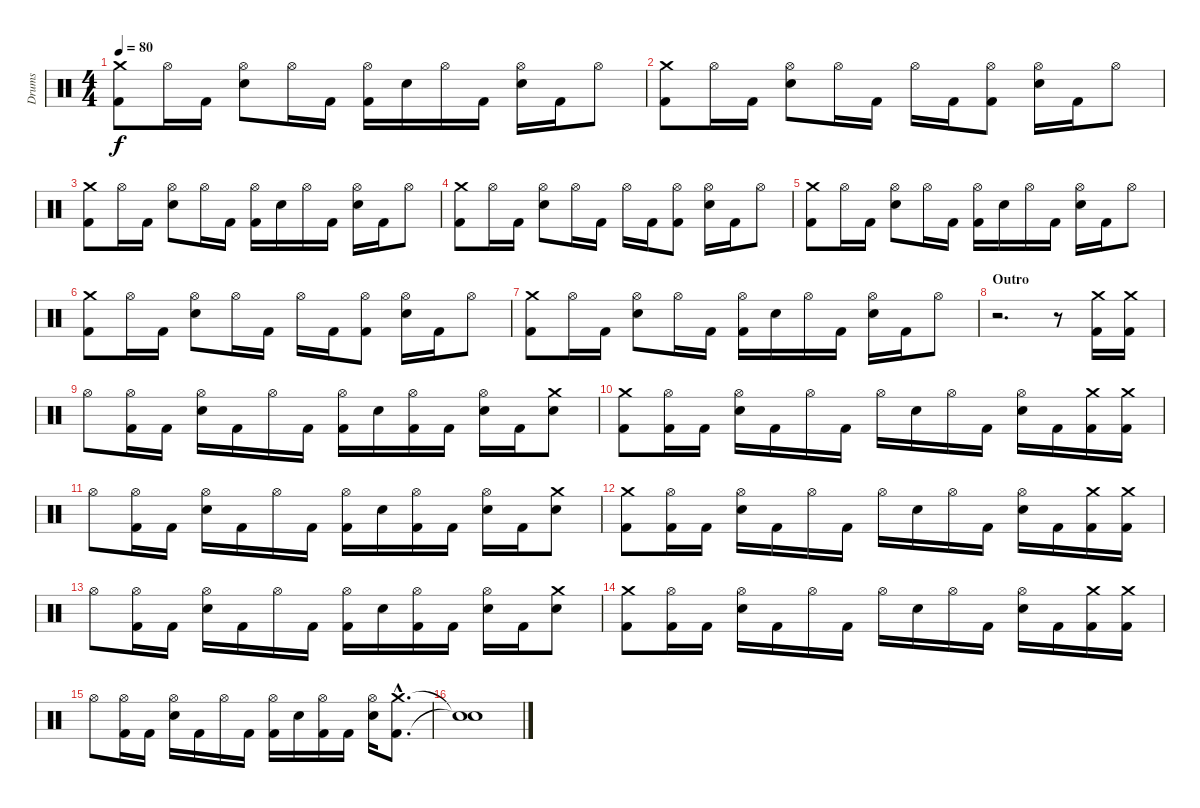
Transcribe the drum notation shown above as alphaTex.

\track ("Drums" "Drums") {instrument percussion}
\staff {score}
\articulation defaults
\ts (4 4)
\tempo 80
\clef neutral
\ks c
("Crash medium (hit)" "Kick (hit) 2").8{dy f} "Hi-Hat (open)".16 "Kick (hit) 2".16 ("Hi-Hat (open)" "Electric Snare (hit)").8 "Hi-Hat (open)".16 "Kick (hit) 2".16 ("Hi-Hat (open)" "Kick (hit) 2").16 "Electric Snare (hit)".16 "Hi-Hat (open)".16 "Kick (hit) 2".16 ("Hi-Hat (open)" "Electric Snare (hit)").16 "Kick (hit) 2".16 "Hi-Hat (open)".8 |
("Crash medium (hit)" "Kick (hit) 2").8 "Hi-Hat (open)".16 "Kick (hit) 2".16 ("Hi-Hat (open)" "Electric Snare (hit)").8 "Hi-Hat (open)".16 "Kick (hit) 2".16 "Hi-Hat (open)".16 "Kick (hit) 2".16 ("Hi-Hat (open)" "Kick (hit) 2").8 ("Hi-Hat (open)" "Electric Snare (hit)").16 "Kick (hit) 2".16 "Hi-Hat (open)".8 |
("Crash medium (hit)" "Kick (hit) 2").8 "Hi-Hat (open)".16 "Kick (hit) 2".16 ("Hi-Hat (open)" "Electric Snare (hit)").8 "Hi-Hat (open)".16 "Kick (hit) 2".16 ("Hi-Hat (open)" "Kick (hit) 2").16 "Electric Snare (hit)".16 "Hi-Hat (open)".16 "Kick (hit) 2".16 ("Hi-Hat (open)" "Electric Snare (hit)").16 "Kick (hit) 2".16 "Hi-Hat (open)".8 |
("Crash medium (hit)" "Kick (hit) 2").8 "Hi-Hat (open)".16 "Kick (hit) 2".16 ("Hi-Hat (open)" "Electric Snare (hit)").8 "Hi-Hat (open)".16 "Kick (hit) 2".16 "Hi-Hat (open)".16 "Kick (hit) 2".16 ("Hi-Hat (open)" "Kick (hit) 2").8 ("Hi-Hat (open)" "Electric Snare (hit)").16 "Kick (hit) 2".16 "Hi-Hat (open)".8 |
("Crash medium (hit)" "Kick (hit) 2").8 "Hi-Hat (open)".16 "Kick (hit) 2".16 ("Hi-Hat (open)" "Electric Snare (hit)").8 "Hi-Hat (open)".16 "Kick (hit) 2".16 ("Hi-Hat (open)" "Kick (hit) 2").16 "Electric Snare (hit)".16 "Hi-Hat (open)".16 "Kick (hit) 2".16 ("Hi-Hat (open)" "Electric Snare (hit)").16 "Kick (hit) 2".16 "Hi-Hat (open)".8 |
("Crash medium (hit)" "Kick (hit) 2").8 "Hi-Hat (open)".16 "Kick (hit) 2".16 ("Hi-Hat (open)" "Electric Snare (hit)").8 "Hi-Hat (open)".16 "Kick (hit) 2".16 "Hi-Hat (open)".16 "Kick (hit) 2".16 ("Hi-Hat (open)" "Kick (hit) 2").8 ("Hi-Hat (open)" "Electric Snare (hit)").16 "Kick (hit) 2".16 "Hi-Hat (open)".8 |
("Crash medium (hit)" "Kick (hit) 2").8 "Hi-Hat (open)".16 "Kick (hit) 2".16 ("Hi-Hat (open)" "Electric Snare (hit)").8 "Hi-Hat (open)".16 "Kick (hit) 2".16 ("Hi-Hat (open)" "Kick (hit) 2").16 "Electric Snare (hit)".16 "Hi-Hat (open)".16 "Kick (hit) 2".16 ("Hi-Hat (open)" "Electric Snare (hit)").16 "Kick (hit) 2".16 "Hi-Hat (open)".8 |
\section ("" "Outro")
r.2{d} r.8 ("Crash medium (hit)" "Kick (hit) 2").16 ("Crash medium (hit)" "Kick (hit) 2").16 |
"Hi-Hat (open)".8 ("Hi-Hat (open)" "Kick (hit) 2").16 "Kick (hit) 2".16 ("Hi-Hat (open)" "Electric Snare (hit)").16 "Kick (hit) 2".16 "Hi-Hat (open)".16 "Kick (hit) 2".16 ("Hi-Hat (open)" "Kick (hit) 2").16 "Electric Snare (hit)".16 ("Hi-Hat (open)" "Kick (hit) 2").16 "Kick (hit) 2".16 ("Hi-Hat (open)" "Electric Snare (hit)").16 "Kick (hit) 2".16 ("Crash medium (hit)" "Electric Snare (hit)").8 |
("Crash medium (hit)" "Kick (hit) 2").8 ("Hi-Hat (open)" "Kick (hit) 2").16 "Kick (hit) 2".16 ("Hi-Hat (open)" "Electric Snare (hit)").16 "Kick (hit) 2".16 "Hi-Hat (open)".16 "Kick (hit) 2".16 "Hi-Hat (open)".16 "Electric Snare (hit)".16 "Hi-Hat (open)".16 "Kick (hit) 2".16 ("Hi-Hat (open)" "Electric Snare (hit)").16 "Kick (hit) 2".16 ("Crash medium (hit)" "Kick (hit) 2").16 ("Crash medium (hit)" "Kick (hit) 2").16 |
"Hi-Hat (open)".8 ("Hi-Hat (open)" "Kick (hit) 2").16 "Kick (hit) 2".16 ("Hi-Hat (open)" "Electric Snare (hit)").16 "Kick (hit) 2".16 "Hi-Hat (open)".16 "Kick (hit) 2".16 ("Hi-Hat (open)" "Kick (hit) 2").16 "Electric Snare (hit)".16 ("Hi-Hat (open)" "Kick (hit) 2").16 "Kick (hit) 2".16 ("Hi-Hat (open)" "Electric Snare (hit)").16 "Kick (hit) 2".16 ("Crash medium (hit)" "Electric Snare (hit)").8 |
("Crash medium (hit)" "Kick (hit) 2").8 ("Hi-Hat (open)" "Kick (hit) 2").16 "Kick (hit) 2".16 ("Hi-Hat (open)" "Electric Snare (hit)").16 "Kick (hit) 2".16 "Hi-Hat (open)".16 "Kick (hit) 2".16 "Hi-Hat (open)".16 "Electric Snare (hit)".16 "Hi-Hat (open)".16 "Kick (hit) 2".16 ("Hi-Hat (open)" "Electric Snare (hit)").16 "Kick (hit) 2".16 ("Crash medium (hit)" "Kick (hit) 2").16 ("Crash medium (hit)" "Kick (hit) 2").16 |
"Hi-Hat (open)".8 ("Hi-Hat (open)" "Kick (hit) 2").16 "Kick (hit) 2".16 ("Hi-Hat (open)" "Electric Snare (hit)").16 "Kick (hit) 2".16 "Hi-Hat (open)".16 "Kick (hit) 2".16 ("Hi-Hat (open)" "Kick (hit) 2").16 "Electric Snare (hit)".16 ("Hi-Hat (open)" "Kick (hit) 2").16 "Kick (hit) 2".16 ("Hi-Hat (open)" "Electric Snare (hit)").16 "Kick (hit) 2".16 ("Crash medium (hit)" "Electric Snare (hit)").8 |
("Crash medium (hit)" "Kick (hit) 2").8 ("Hi-Hat (open)" "Kick (hit) 2").16 "Kick (hit) 2".16 ("Hi-Hat (open)" "Electric Snare (hit)").16 "Kick (hit) 2".16 "Hi-Hat (open)".16 "Kick (hit) 2".16 "Hi-Hat (open)".16 "Electric Snare (hit)".16 "Hi-Hat (open)".16 "Kick (hit) 2".16 ("Hi-Hat (open)" "Electric Snare (hit)").16 "Kick (hit) 2".16 ("Crash medium (hit)" "Kick (hit) 2").16 ("Crash medium (hit)" "Kick (hit) 2").16 |
"Hi-Hat (open)".8 ("Hi-Hat (open)" "Kick (hit) 2").16 "Kick (hit) 2".16 ("Hi-Hat (open)" "Electric Snare (hit)").16 "Kick (hit) 2".16 "Hi-Hat (open)".16 "Kick (hit) 2".16 ("Hi-Hat (open)" "Kick (hit) 2").16 "Electric Snare (hit)".16 ("Hi-Hat (open)" "Kick (hit) 2").16 "Kick (hit) 2".16 ("Hi-Hat (open)" "Electric Snare (hit)").16 ("Crash medium (hit)"{hac} "Kick (hit) 2"{hac}).8{d} |
("Snare (hit)"{t} "Snare (hit)"{t}).1
